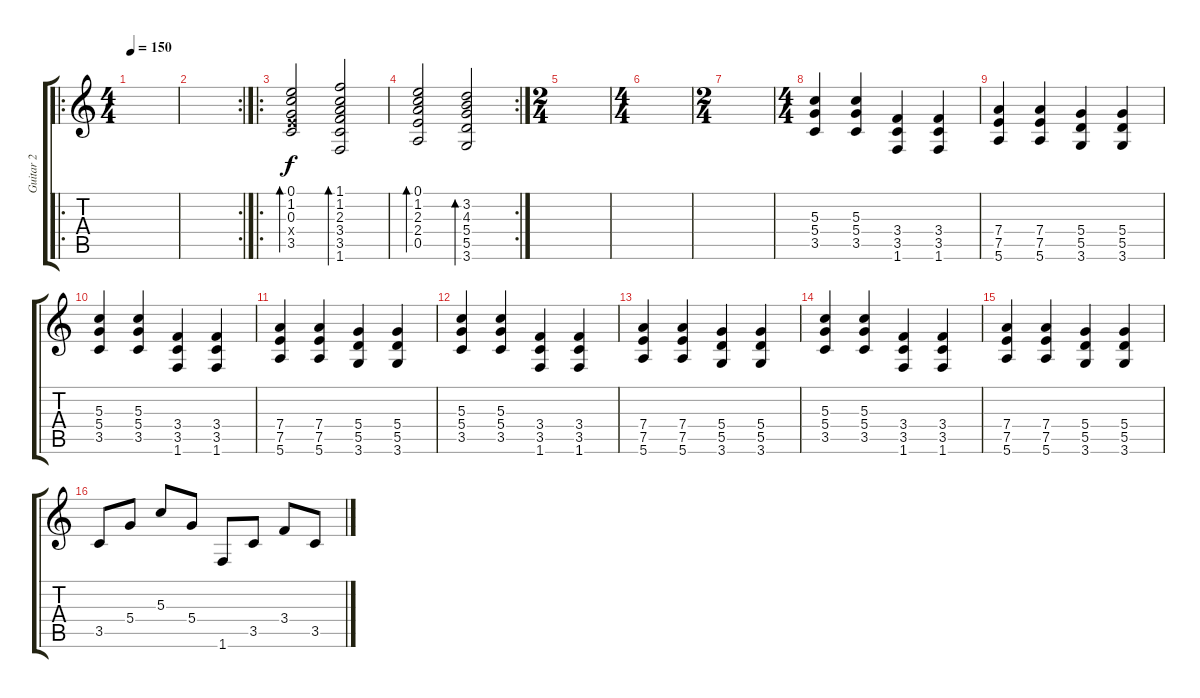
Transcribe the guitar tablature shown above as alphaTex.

\track ("Guitar 2" "Guitar 2") {instrument acousticguitarsteel}
\staff {score tabs}
\tuning (E4 B3 G3 D3 A2 E2) {hide}
\ro
\ts (4 4)
\tempo 150
\clef g2
\ks c
|
\rc 2
|
\ro
(0.1 1.2 0.3 2.4{x} 3.5).2{bd 480} (1.1 1.2 2.3 3.4 3.5 1.6).2{bd 480} |
\rc 2
(0.1 1.2 2.3 2.4 0.5).2{bd 480} (3.2 4.3 5.4 5.5 3.6).2{bd 480} |
\ts (2 4)
|
\ts (4 4)
|
\ts (2 4)
|
\ts (4 4)
(5.3 5.4 3.5).4 (5.3 5.4 3.5).4 (3.4 3.5 1.6).4 (3.4 3.5 1.6).4 |
(7.4 7.5 5.6).4 (7.4 7.5 5.6).4 (5.4 5.5 3.6).4 (5.4 5.5 3.6).4 |
(5.3 5.4 3.5).4 (5.3 5.4 3.5).4 (3.4 3.5 1.6).4 (3.4 3.5 1.6).4 |
(7.4 7.5 5.6).4 (7.4 7.5 5.6).4 (5.4 5.5 3.6).4 (5.4 5.5 3.6).4 |
(5.3 5.4 3.5).4 (5.3 5.4 3.5).4 (3.4 3.5 1.6).4 (3.4 3.5 1.6).4 |
(7.4 7.5 5.6).4 (7.4 7.5 5.6).4 (5.4 5.5 3.6).4 (5.4 5.5 3.6).4 |
(5.3 5.4 3.5).4 (5.3 5.4 3.5).4 (3.4 3.5 1.6).4 (3.4 3.5 1.6).4 |
(7.4 7.5 5.6).4 (7.4 7.5 5.6).4 (5.4 5.5 3.6).4 (5.4 5.5 3.6).4 |
3.5.8 5.4.8 5.3.8 5.4.8 1.6.8 3.5.8 3.4.8 3.5.8
